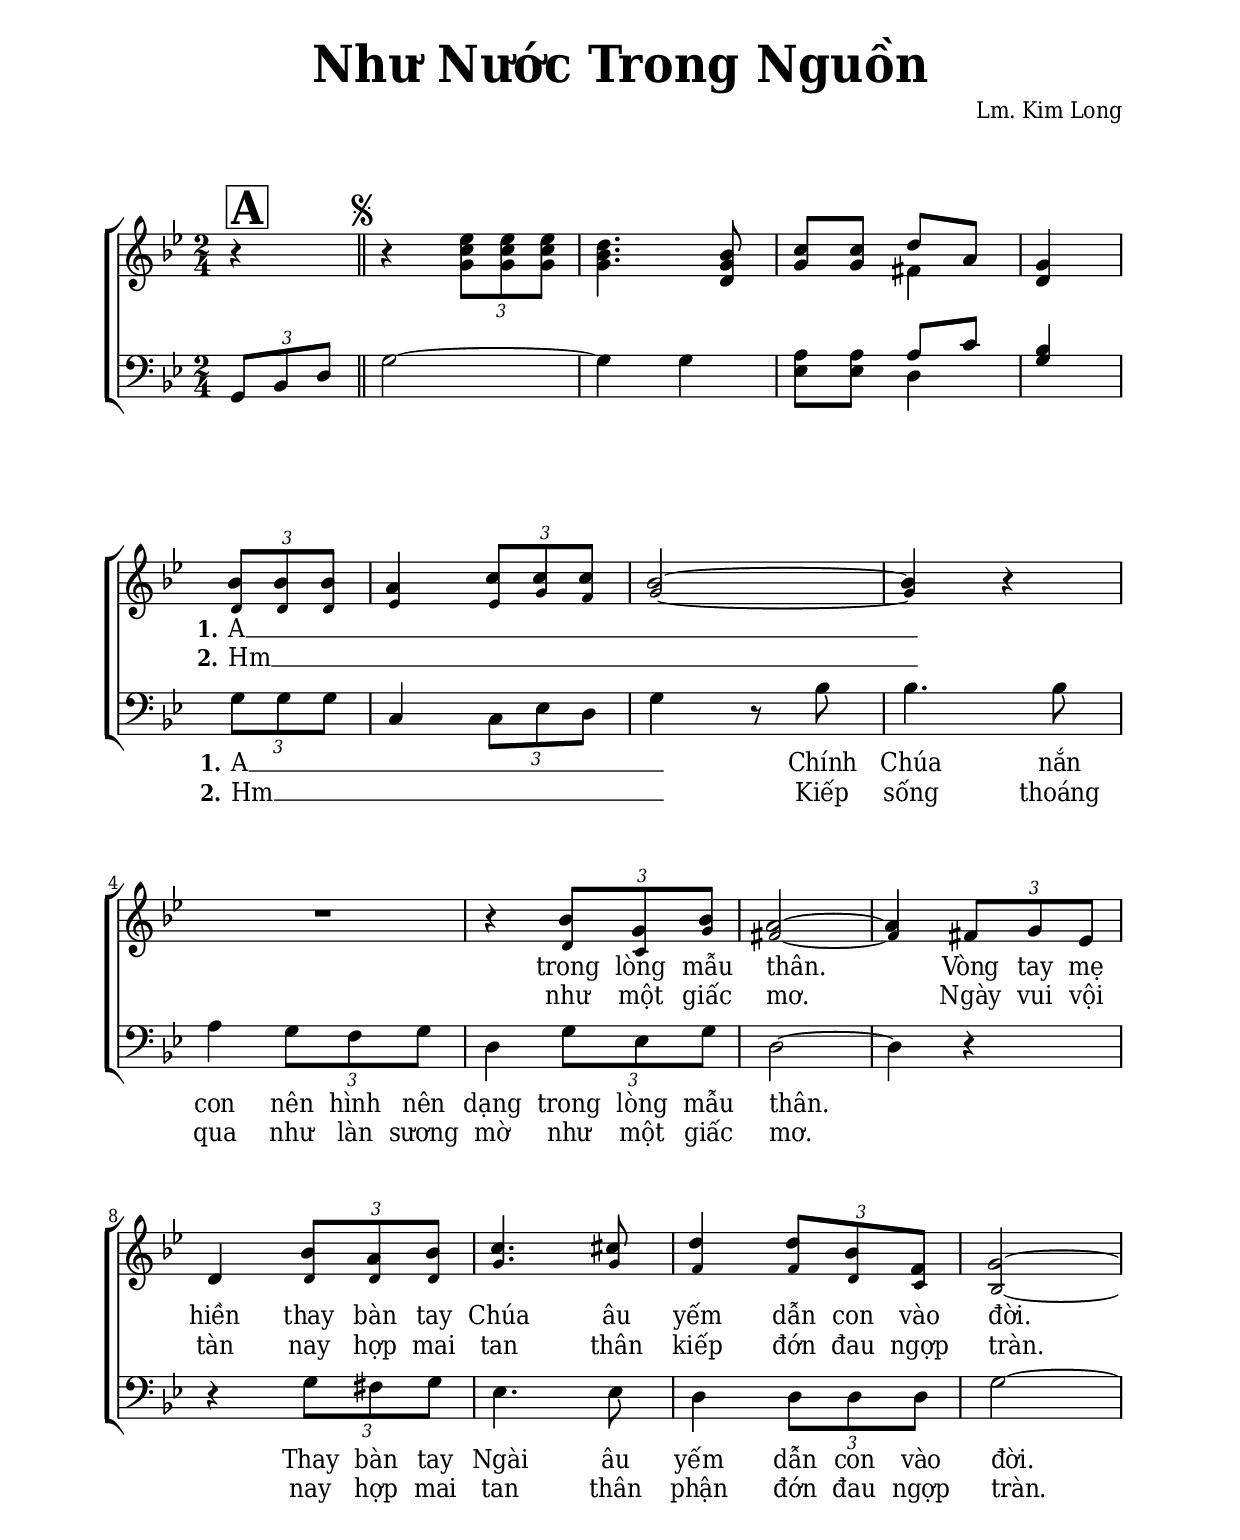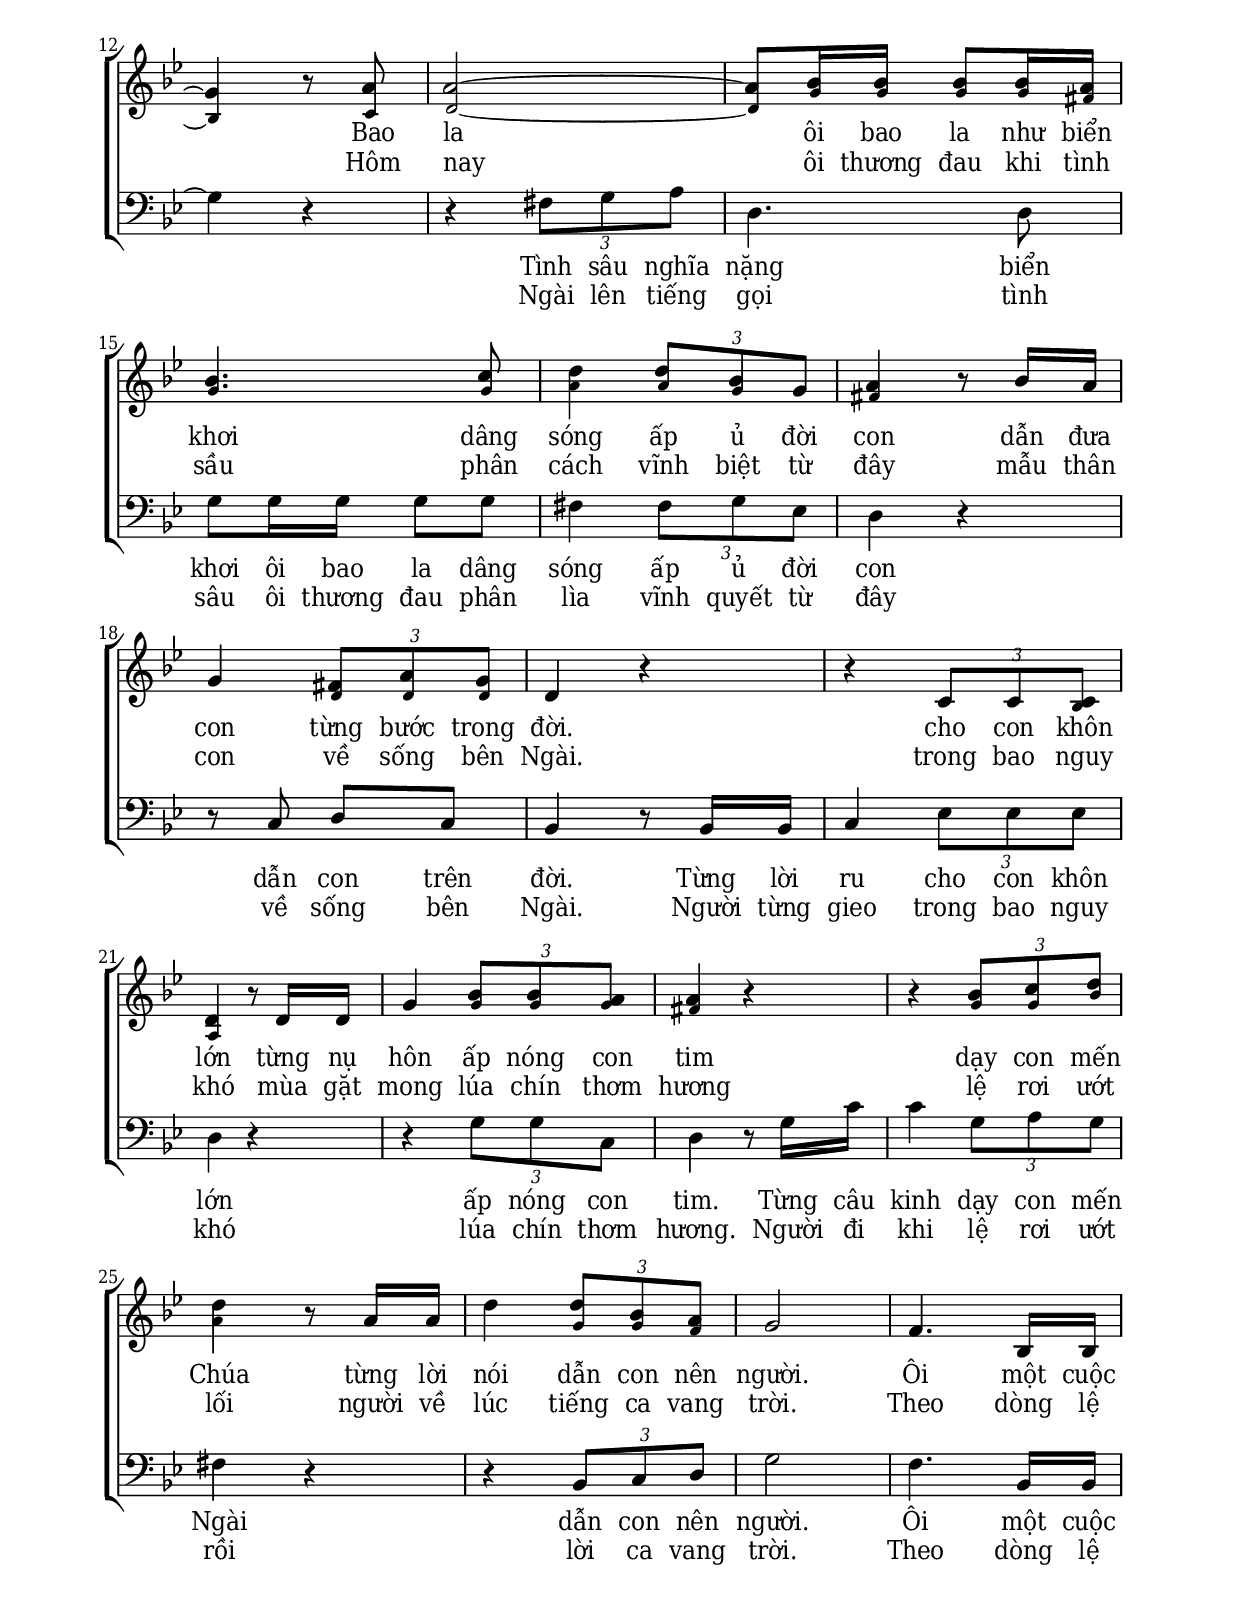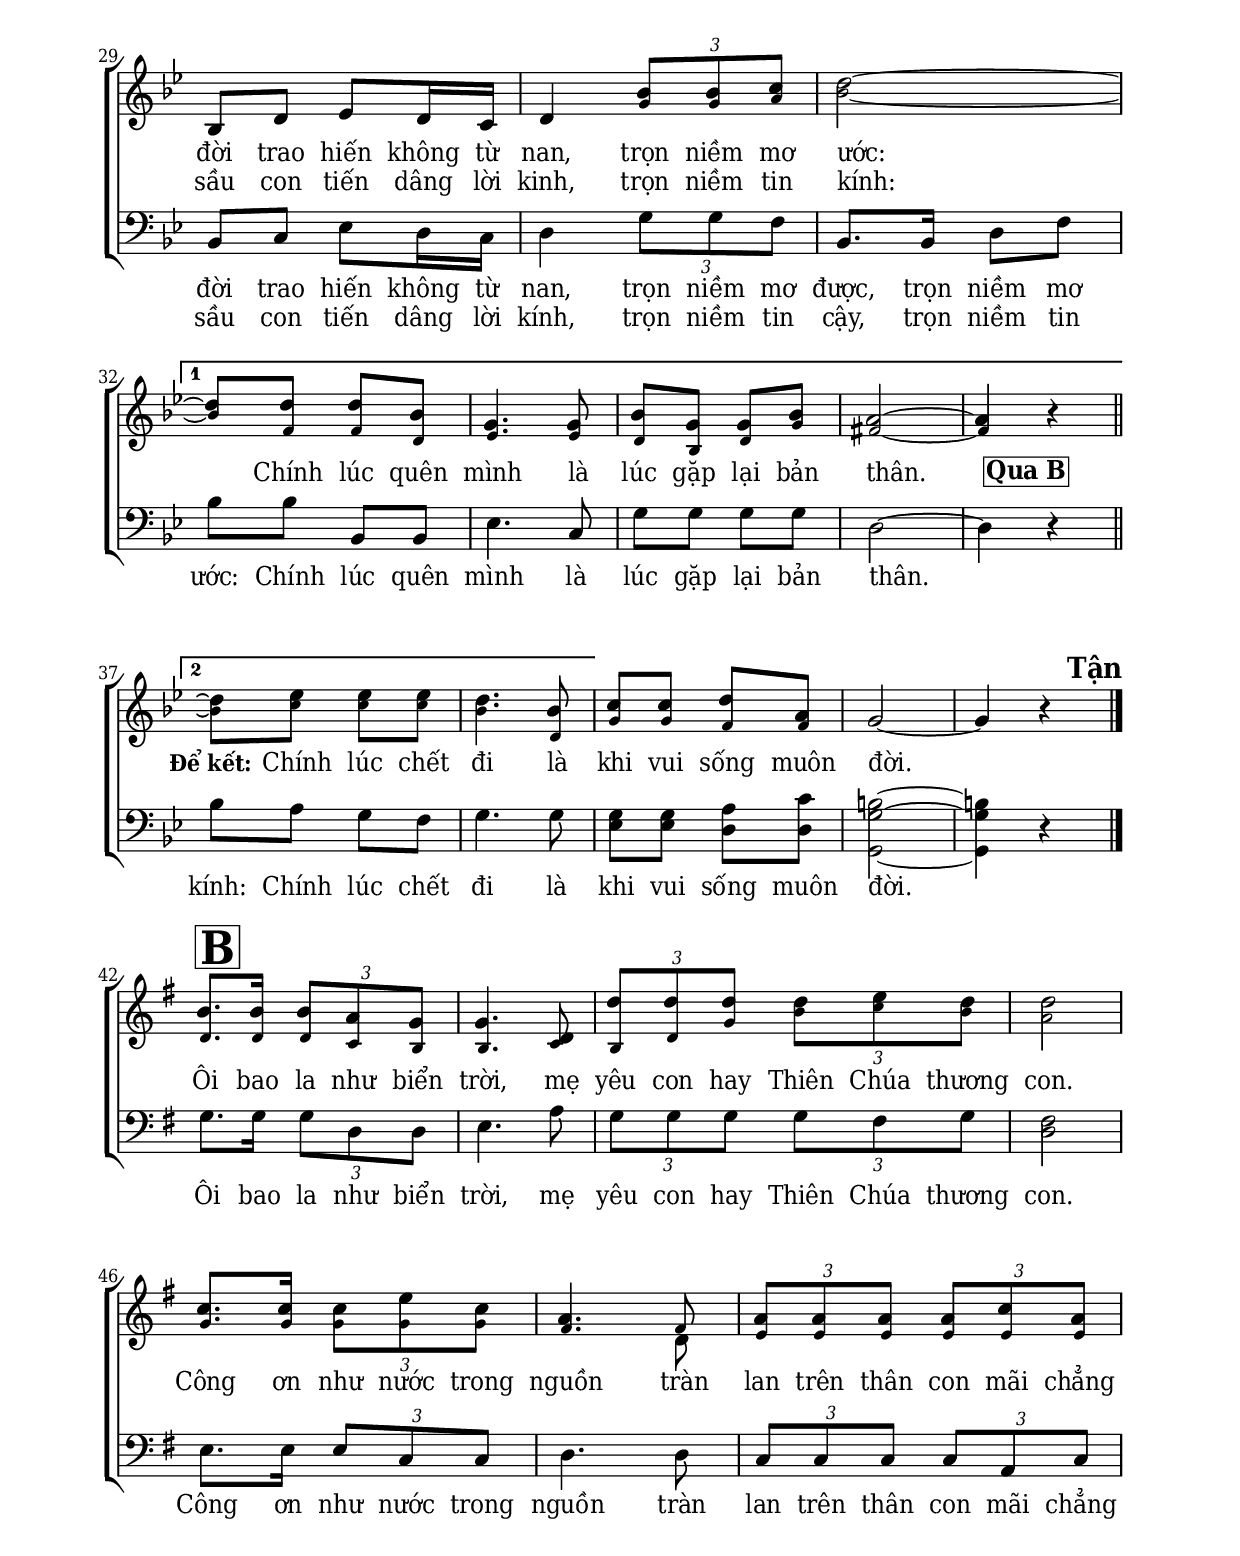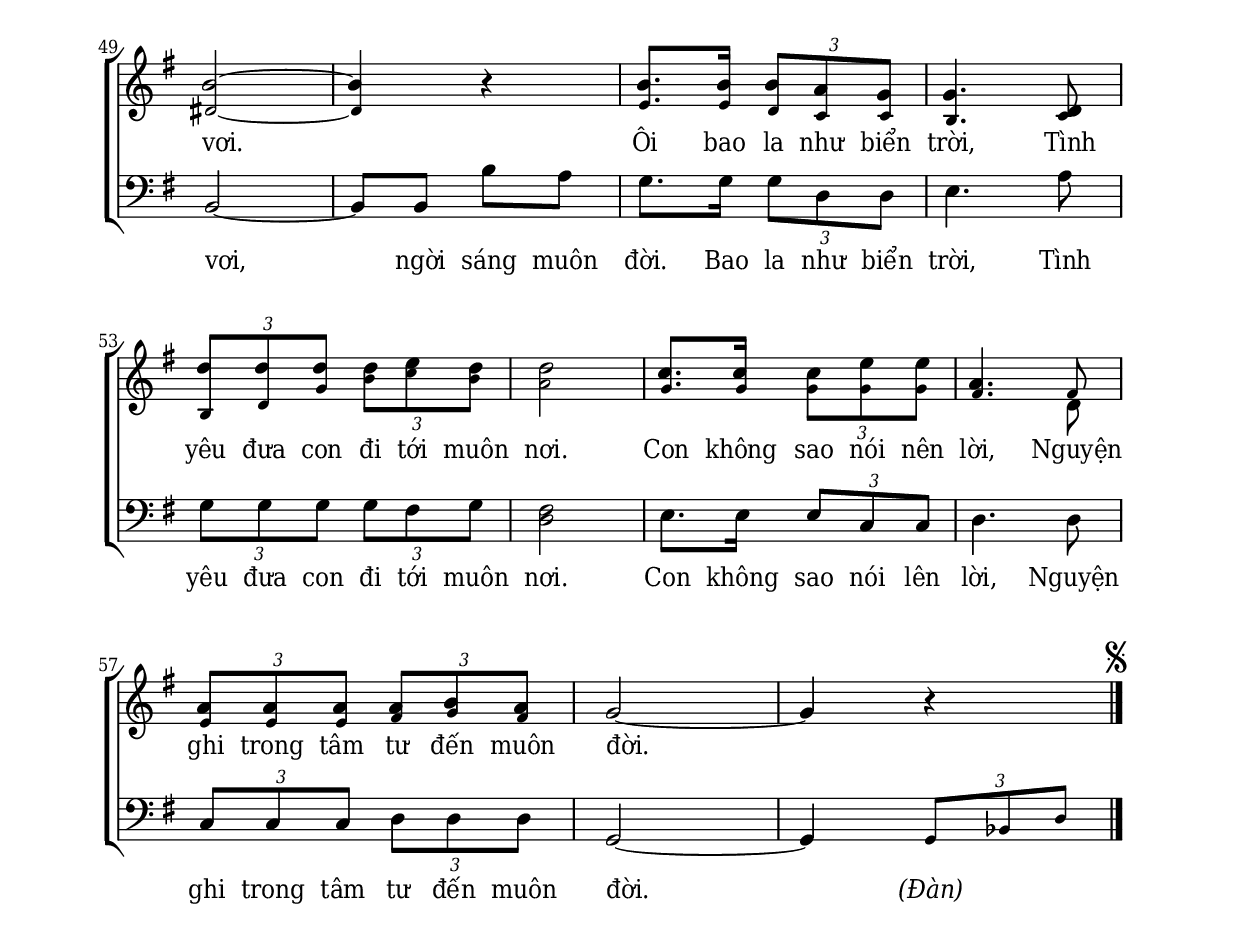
% Cài đặt chung\
\version "2.22.1"
\include "english.ly"

\header {
  title = \markup { \fontsize #3 "Như Nước Trong Nguồn" }
  composer = "Lm. Kim Long"
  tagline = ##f
}

% Đổi kích thước nốt cho bè phụ
notBePhu =
#(define-music-function (font-size music) (number? ly:music?)
   (for-some-music
     (lambda (m)
       (if (music-is-of-type? m 'rhythmic-event)
           (begin
             (set! (ly:music-property m 'tweaks)
                   (cons `(font-size . ,font-size)
                         (ly:music-property m 'tweaks)))
             #t)
           #f))
     music)
   music)

nhacIntroSop = \relative c'' {
  \key bf \major \time 2/4
  \partial 4
  <>^\markup { \fontsize #6 \box \bold A }
  r4 \noBreak \bar "||"
  \once \override Score.RehearsalMark.font-size = #0.1
  \mark \markup { \musicglyph #"scripts.segno" }
  r4
  \tuplet 3/2 { <ef c g>8 <ef c g> <ef c g> } \noBreak |
  <d bf g>4. <bf g d>8 \noBreak |
  <c g> <c g>
  <<
    {
      \voiceOne d a \noBreak
    }
    \new Voice = "splitpart" {
	    \voiceTwo fs4
    }
  >>
  \oneVoice
  <g d>4 \bar "|"
}

nhacIntroBas = \relative c {
  \key bf \major \time 2/4
  \tuplet 3/2 { g8 bf d } |
  g2 ~ |
  g4 g |
  <a ef>8 <a ef>
  <<
    {
      \voiceOne a8 c
    }
    \new Voice = "splitpart" {
	    \voiceTwo d,4
    }
  >>
  <bf' g>4
}

% Nhạc phiên khúc
nhacPhienKhucSop = \relative c'' {
  \set Staff.printKeyCancellation = ##f
  \key bf \major \time 2/4
  \partial 4 \tuplet 3/2 { bf8 bf bf } |
  a4 \tuplet 3/2 { c8 c c } |
  bf2 ~ |
  bf4 r |
  R2
  r4 \tuplet 3/2 { bf8 g bf } |
  a2 ~ |
  a4 \tuplet 3/2 { fs8 g ef } |
  d4 \tuplet 3/2 { bf'8 a bf } |
  c4. cs8 |
  d4 \tuplet 3/2 { d8 bf f } |
  g2 ~ |
  g4 r8 a |
  a2 ~ |
  a8 bf16 bf bf8 bf16 a |
  bf4. c8 |
  d4 \tuplet 3/2 { d8 bf g } |
  a4 r8 bf16 a |
  g4 \tuplet 3/2 { fs8 a g } |
  d4 r |
  r \tuplet 3/2 { c8 c c } |
  d4 r8 d16 d |
  g4 \tuplet 3/2 { bf8 bf a } |
  a4 r |
  r \tuplet 3/2 { bf8 c d } |
  d4 r8 a16 a |
  d4 \tuplet 3/2 { d8 bf a } |
  g2 |
  f4. bf,16 bf |
  bf8 d ef d16 c |
  d4 \tuplet 3/2 { bf'8 bf c } |
  d2 ~ |
  \set Score.repeatCommands = #'((volta "1"))
  d8 d d bf |
  g4. g8 |
  bf8 g g bf |
  a2 ~ |
  a4 r
  \tweak extra-offset #'(0 . -1.5)
  _\markup { \halign #0.5 \fontsize #1 \box \bold "Qua B" }
  \bar "||"
  \set Score.repeatCommands = #'((volta #f) (volta "2") end-repeat)
  d8 \repeatTie ef ef ef |
  d4. bf8 |
  \set Score.repeatCommands = #'((volta #f))
  c8 c d a |
  g2 ~ |
  g4
  <>^\markup { \halign #-2 \fontsize #2 \bold "Tận" }
  r \bar "|." \break
  \set Staff.explicitKeySignatureVisibility = #begin-of-line-visible
  
  \key g \major
  <>^\markup { \fontsize #6 \box \bold B }
  b8. b16 \tuplet 3/2 { b8 a g } |
  g4. d8 |
  % giải pháp tạm thời: hiển thị nốt bè bas
  % vì partcombine và tuplet không thể kết hợp khi quá 1 quãng 8
  \tuplet 3/2 { 
    <d' \tweak font-size #-2 b,>8
    <d \tweak font-size #-2 d,>
    <d \tweak font-size #-2 g,>
  }
  \tuplet 3/2 { d e d } |
  d2 |
  c8. c16 \tuplet 3/2 { c8 e c } |
  a4. \once \stemDown d,8 |
  \tuplet 3/2 { a'8 a a } \tuplet 3/2 { a c a } |
  b2 ~ |
  b4 r |
  b8. b16 \tuplet 3/2 { b8 a g } |
  g4. d8 |
  % lilypond không thể gộp 2 nốt quá 1 quãng 8
  \tuplet 3/2 { <d' \tweak font-size -2 b,>8
                <d \tweak font-size -2 d,>
                <d \tweak font-size -2 g,> }
  \tuplet 3/2 { d e d } |
  d2 |
  c8. c16 \tuplet 3/2 { c8 e e } |
  a,4. \once \stemDown d,8 |
  \tuplet 3/2 { a'8 a a } \tuplet 3/2 { a b a } |
  g2 ~ |
  g4 r
  \once \override Score.RehearsalMark.font-size = #0.1
  \mark \markup { \musicglyph #"scripts.segno" }
  \bar "|."
}

nhacPhienKhucAlto = \relative c' {
  \set Staff.printKeyCancellation = ##f
  \key bf \major \time 2/4
  \tuplet 3/2 { d8 d d } |
  ef4 \tuplet 3/2 { ef8 g f } |
  g2 ~ |
  g4 r |
  R2
  r4 \tuplet 3/2 { d8 c g' } |
  fs2 ~ |
  fs4 \tuplet 3/2 { fs8 g ef } |
  d4 \tuplet 3/2 { d8 d d } |
  g4. g8 |
  f4 \tuplet 3/2 { f8 d c } |
  bf2 ~ |
  bf4 r8 c |
  d2 ~ |
  d8 g16 g g8 g16 fs |
  g4. g8 |
  a4 \tuplet 3/2 { a8 g g } |
  fs4 r8 bf16 a |
  g4 \tuplet 3/2 { d8 d d } |
  d4 r |
  r \tuplet 3/2 { c8 c bf } |
  a4 r8 d16 d |
  g4 \tuplet 3/2 { g8 g g } |
  fs4 r |
  r \tuplet 3/2 { g8 g bf } |
  a4 r8 a16 a |
  d4 \tuplet 3/2 { g,8 g f } |
  g2 |
  f4. bf,16 bf |
  bf8 d ef d16 c |
  d4 \tuplet 3/2 { g8 g a } |
  bf2 ~ |
  bf8 f f d |
  ef4. ef8 |
  d8 bf d g |
  fs2 ~ |
  fs4 r |
  bf8 \repeatTie c8 c c |
  bf4. d,8 |
  g8 g f f |
  g2 ~ |
  g4 r |
  
  \key g \major
  d8. d16 \tuplet 3/2 { d8 c b } |
  b4. c8 |
  %\tuplet 3/2 { b8 d g }
  \skip 4
  \tuplet 3/2 { b'8 c b } |
  a2 |
  g8. g16 \tuplet 3/2 { g8 g g } |
  fs4. \once \stemUp fs8 |
  \tuplet 3/2 { e8 e e } \tuplet 3/2 { e8 e e } |
  ds2 ~ |
  ds4 r |
  e8. e16 \tuplet 3/2 { d8 c c } |
  b4. c8 |
  % lilypond không thể gộp 2 nốt quá 1 quãng 8
  %\tuplet 3/2 { b8 d g }
  \skip 4
  \tuplet 3/2 { b'8 c b } |
  a2 |
  g8. g16 \tuplet 3/2 { g8 g g } |
  fs4. \once \stemUp fs8 |
  \tuplet 3/2 { e8 e e } \tuplet 3/2 { fs g fs } |
  g2 ~ |
  g4 r
}

nhacPhienKhucBas = \relative c' {
  \set Staff.printKeyCancellation = ##f
  \key bf \major \time 2/4
  \tuplet 3/2 { g8 g g } |
  c,4 \tuplet 3/2 { c8 ef d } |
  g4 r8 bf |
  bf4. bf8 |
  a4 \tuplet 3/2 { g8 f g } |
  d4 \tuplet 3/2 { g8 ef g } |
  d2 ~ |
  d4 r |
  r \tuplet 3/2 { g8 fs g } |
  ef4. ef8 |
  d4 \tuplet 3/2 { d8 d d } |
  g2 ~ |
  g4 r |
  r \tuplet 3/2 { fs8 g a } |
  d,4. d8 |
  g8 g16 g g8 g |
  fs4 \tuplet 3/2 { fs8 g ef } |
  d4 r |
  r8 c d c |
  bf4 r8 bf16 bf |
  c4 \tuplet 3/2 { ef8 ef ef } |
  d4 r |
  r \tuplet 3/2 { g8 g c, } |
  d4 r8 g16 c |
  c4 \tuplet 3/2 { g8 a g } |
  fs4 r |
  r \tuplet 3/2 { bf,8 c d } |
  g2 |
  f4. bf,16 bf |
  bf8 c ef d16 c |
  d4 \tuplet 3/2 { g8 g f } |
  bf,8. bf16 d8 f |
  bf bf bf, bf |
  ef4. c8 |
  g'8 g g g |
  d2 ~ |
  d4 r |
  bf'8 a g f |
  g4. g8 |
  <g ef> <g ef> <a d,> <c d,> |
  <b! g g,>2 ~ |
  <b! g g,>4 r |
  \set Staff.explicitKeySignatureVisibility = #begin-of-line-visible
  
  \key g \major
  g8. g16 \tuplet 3/2 { g8 d d } |
  e4. a8 |
  \tuplet 3/2 { g8 g g } \tuplet 3/2 { g fs g } |
  <fs d>2 |
  e8. e16 \tuplet 3/2 { e8 c c } |
  d4. d8 |
  \tuplet 3/2 { c8 c c } \tuplet 3/2 { c a c } |
  b2 ~ |
  b8 b b' a |
  g8. g16 \tuplet 3/2 { g8 d d } |
  e4. a8 |
  \tuplet 3/2 { g8 g g } \tuplet 3/2 { g fs g } |
  <fs d>2 |
  e8. e16 \tuplet 3/2 { e8 c c } |
  d4. d8 |
  \tuplet 3/2 { c8 c c } \tuplet 3/2 { d d d } |
  g,2 ~ |
  g4
  \tuplet 3/2 \notBePhu -2 { g8 bf d }
}

% Lời
loiPhienKhucSopMot = \lyrics {
  \set stanza = "1."
  A __ _ _ _ _ _ _ _
  trong lòng mẫu thân.
  Vòng tay mẹ hiền thay bàn tay Chúa âu yếm dẫn con vào đời.
  Bao la ôi bao la như biển khơi
  dâng sóng ấp ủ đời con dẫn đưa con từng bước trong đời.
  cho con khôn lớn từng nụ hôn ấp nóng con tim
  dạy con mến Chúa từng lời nói dẫn con nên người.
  Ôi một cuộc đời trao hiến không từ nan, trọn niềm mơ ước:
  Chính lúc quên mình là lúc gặp lại bản thân.
  _
  \set stanza = "Để kết:"
  Chính lúc chết đi là khi vui sống muôn đời.
  Ôi bao la như biển trời,
  mẹ yêu con hay Thiên Chúa thương con.
  Công ơn như nước trong nguồn
  tràn lan trên thân con mãi chẳng vơi.
  Ôi bao la như biển trời,
  Tình yêu đưa con đi tới muôn nơi.
  Con không sao nói nên lời,
  Nguyện ghi trong tâm tư đến muôn đời.
}

loiPhienKhucSopHai = \lyrics {
  \set stanza = "2."
  Hm __ _ _ _ _ _ _ _
  như một giấc mơ.
  Ngày vui vội tàn nay hợp mai tan
  thân kiếp đớn đau ngợp tràn.
  Hôm nay ôi thương đau khi tình sầu
  phân cách vĩnh biệt từ đây
  mẫu thân con về sống bên Ngài.
  trong bao nguy khó mùa gặt mong lúa chín thơm hương
  lệ rơi ướt lối người về lúc tiếng ca vang trời.
  Theo dòng lệ sầu
  con tiến dâng lời kinh, trọn niềm tin kính:
}

loiPhienKhucAlto = \lyrics {
  
}

loiPhienKhucBasMot = \lyrics {
  \set stanza = "1."
  A __ _ _ _ _ _ _ _
  Chính Chúa nắn con nên hình nên dạng
  trong lòng mẫu thân.
  Thay bàn tay Ngài âu yếm dẫn con vào đời.
  Tình sâu nghĩa nặng biển khơi ôi bao la
  dâng sóng ấp ủ đời con dẫn con trên đời.
  Từng lời ru cho con khôn lớn
  ấp nóng con tim.
  Từng câu kinh dạy con mến Ngài
  dẫn con nên người.
  Ôi một cuộc đời trao hiến không từ nan, trọn niềm mơ được,
  trọn niềm mơ ước:
  Chính lúc quên mình là lúc gặp lại bản thân.
  
  kính: Chính lúc chết đi là khi vui sống muôn đời.
  Ôi bao la như biển trời,
  mẹ yêu con hay Thiên Chúa thương con.
  Công ơn như nước trong nguồn tràn lan trên thân con
  mãi chẳng vơi,
  ngời sáng muôn đời.
  Bao la như biển trời,
  Tình yêu đưa con đi tới muôn nơi.
  Con không sao nói lên lời,
  Nguyện ghi trong tâm tư đến muôn đời.
  \override Lyrics.LyricText.font-shape = #'italic
  (Đàn)
}

loiPhienKhucBasHai = \lyrics {
  \set stanza = "2."
  Hm __ _ _ _ _ _ _ _
  Kiếp sống thoáng qua như làn sương mờ
  như một giấc mơ.
  nay hợp mai tan thân phận đớn đau ngợp tràn.
  Ngài lên tiếng gọi
  tình sâu ôi thương đau phân lìa vĩnh quyết
  từ đây về sống bên Ngài.
  Người từng gieo trong bao nguy khó lúa chín thơm hương.
  Người đi khi lệ rơi ướt rồi
  lời ca vang trời.
  Theo dòng lệ sầu con tiến dâng lời kính,
  trọn niềm tin cậy, trọn niềm tin
}

% Dàn trang
\paper {
  #(set-paper-size "a4")
  top-margin = 15\mm
  bottom-margin = 20\mm
  left-margin = 20\mm
  right-margin = 20\mm
  indent = #0
  #(define fonts
	 (make-pango-font-tree "Deja Vu Serif Condensed"
	 		       "Deja Vu Serif Condensed"
			       "Deja Vu Serif Condensed"
			       (/ 20 20)))
  print-page-number = ##f
  system-system-spacing = #'((basic-distance . 13)
                             (minimum-distance . 13)
                             (padding . 2))
  score-system-spacing = #'((basic-distance . 13)
                             (minimum-distance . 13)
                             (padding . 2))
  %page-count = 3
  %systems-per-page = 5
}

TongNhip = {
  \key bf \major \time 2/4
  \set Timing.beamExceptions = #'()
  \set Timing.baseMoment = #(ly:make-moment 1/4)
}

\score {
  \new ChoirStaff <<
    \new Staff<<
     \new Voice = "beSop" {
       \clef treble \nhacIntroSop
     }
     >>
    \new Staff <<
      \new Voice = "beBass" {
        \clef bass \nhacIntroBas
      }
    >>
  >>
  \layout {
    \override Score.BarNumber.break-visibility = ##(#f #f #f)
    ragged-last = ##f
  }
}

\score {
  \new ChoirStaff <<
    \new Staff \with {
        \consists "Merge_rests_engraver"
        printPartCombineTexts = ##f
      }
      <<
        \new Voice \TongNhip \partCombine 
          \nhacPhienKhucSop
          \notBePhu -2 { \nhacPhienKhucAlto }
        \new NullVoice = nhacThamChieuPhienKhucSop \nhacPhienKhucSop
        \new Lyrics \lyricsto nhacThamChieuPhienKhucSop \loiPhienKhucSopMot
        \new Lyrics \lyricsto nhacThamChieuPhienKhucSop \loiPhienKhucSopHai
      >>
    \new Staff <<
      \new Voice = "beBas" {
        \clef bass \nhacPhienKhucBas
      }
      \new Lyrics \lyricsto beBas \loiPhienKhucBasMot
      \new Lyrics \lyricsto beBas \loiPhienKhucBasHai
    >>
  >>
  \layout {
    \override Lyrics.LyricSpace.minimum-distance = #1.5
    %\override Score.BarNumber.break-visibility = ##(#f #f #f)
    \override LyricHyphen.minimum-distance = #1
    \override Staff.TimeSignature.transparent = ##t
  }
}
